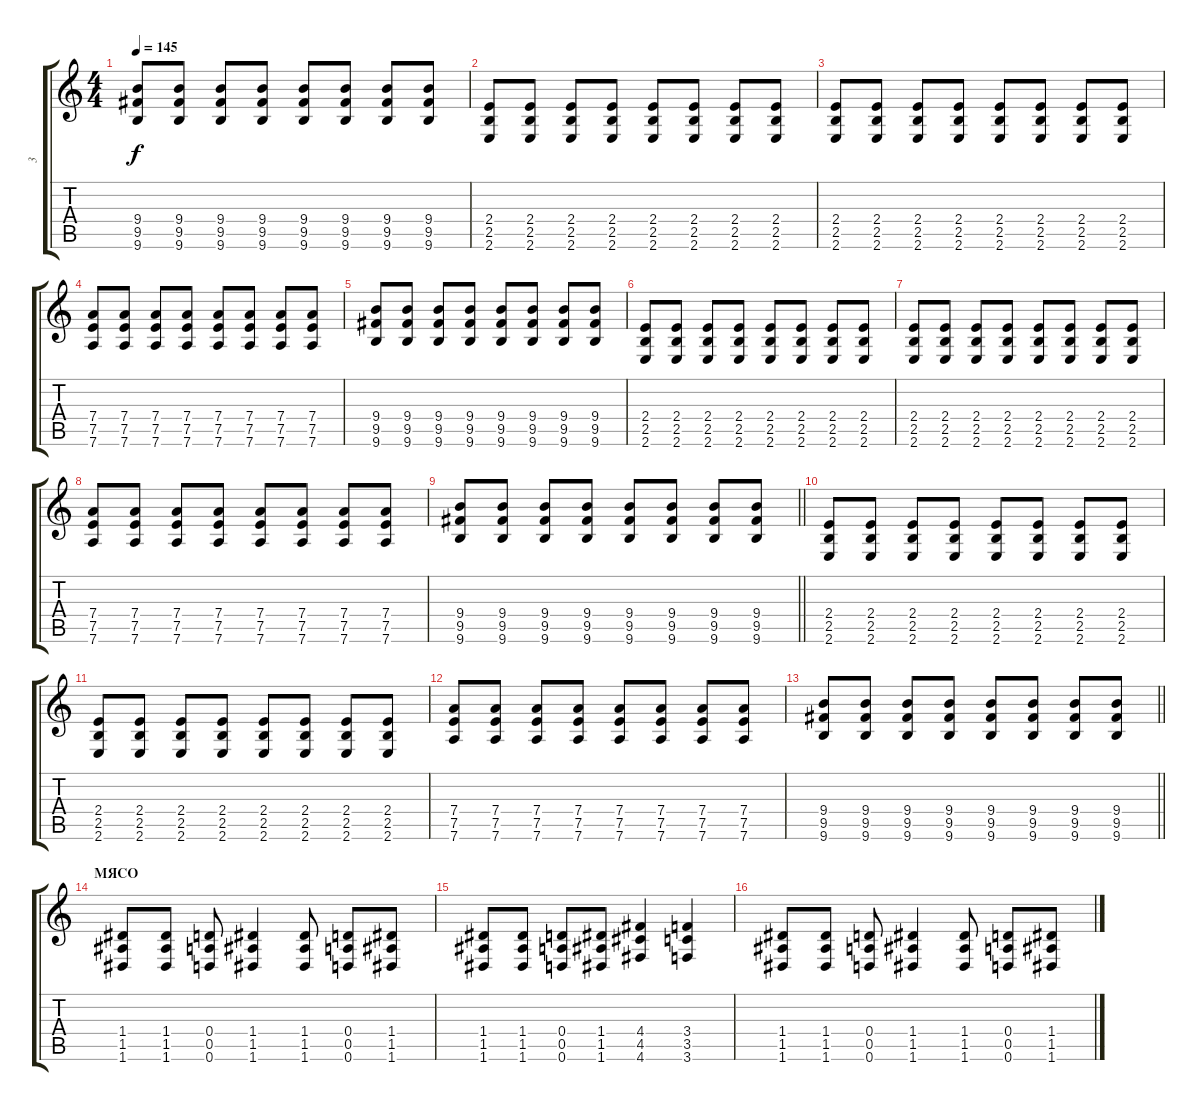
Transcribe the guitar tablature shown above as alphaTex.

\track ("3" "3") {instrument distortionguitar}
\staff {score tabs}
\tuning (E4 B3 G3 D3 A2 D2) {hide}
\ts (4 4)
\tempo 145
\clef g2
\ks c
(9.4 9.5 9.6).8{dy f} (9.4 9.5 9.6).8 (9.4 9.5 9.6).8 (9.4 9.5 9.6).8 (9.4 9.5 9.6).8 (9.4 9.5 9.6).8 (9.4 9.5 9.6).8 (9.4 9.5 9.6).8 |
(2.4 2.5 2.6).8 (2.4 2.5 2.6).8 (2.4 2.5 2.6).8 (2.4 2.5 2.6).8 (2.4 2.5 2.6).8 (2.4 2.5 2.6).8 (2.4 2.5 2.6).8 (2.4 2.5 2.6).8 |
(2.4 2.5 2.6).8 (2.4 2.5 2.6).8 (2.4 2.5 2.6).8 (2.4 2.5 2.6).8 (2.4 2.5 2.6).8 (2.4 2.5 2.6).8 (2.4 2.5 2.6).8 (2.4 2.5 2.6).8 |
(7.4 7.5 7.6).8 (7.4 7.5 7.6).8 (7.4 7.5 7.6).8 (7.4 7.5 7.6).8 (7.4 7.5 7.6).8 (7.4 7.5 7.6).8 (7.4 7.5 7.6).8 (7.4 7.5 7.6).8 |
(9.4 9.5 9.6).8 (9.4 9.5 9.6).8 (9.4 9.5 9.6).8 (9.4 9.5 9.6).8 (9.4 9.5 9.6).8 (9.4 9.5 9.6).8 (9.4 9.5 9.6).8 (9.4 9.5 9.6).8 |
(2.4 2.5 2.6).8 (2.4 2.5 2.6).8 (2.4 2.5 2.6).8 (2.4 2.5 2.6).8 (2.4 2.5 2.6).8 (2.4 2.5 2.6).8 (2.4 2.5 2.6).8 (2.4 2.5 2.6).8 |
(2.4 2.5 2.6).8 (2.4 2.5 2.6).8 (2.4 2.5 2.6).8 (2.4 2.5 2.6).8 (2.4 2.5 2.6).8 (2.4 2.5 2.6).8 (2.4 2.5 2.6).8 (2.4 2.5 2.6).8 |
(7.4 7.5 7.6).8 (7.4 7.5 7.6).8 (7.4 7.5 7.6).8 (7.4 7.5 7.6).8 (7.4 7.5 7.6).8 (7.4 7.5 7.6).8 (7.4 7.5 7.6).8 (7.4 7.5 7.6).8 |
\barLineRight lightlight
(9.4 9.5 9.6).8 (9.4 9.5 9.6).8 (9.4 9.5 9.6).8 (9.4 9.5 9.6).8 (9.4 9.5 9.6).8 (9.4 9.5 9.6).8 (9.4 9.5 9.6).8 (9.4 9.5 9.6).8 |
(2.4 2.5 2.6).8 (2.4 2.5 2.6).8 (2.4 2.5 2.6).8 (2.4 2.5 2.6).8 (2.4 2.5 2.6).8 (2.4 2.5 2.6).8 (2.4 2.5 2.6).8 (2.4 2.5 2.6).8 |
(2.4 2.5 2.6).8 (2.4 2.5 2.6).8 (2.4 2.5 2.6).8 (2.4 2.5 2.6).8 (2.4 2.5 2.6).8 (2.4 2.5 2.6).8 (2.4 2.5 2.6).8 (2.4 2.5 2.6).8 |
(7.4 7.5 7.6).8 (7.4 7.5 7.6).8 (7.4 7.5 7.6).8 (7.4 7.5 7.6).8 (7.4 7.5 7.6).8 (7.4 7.5 7.6).8 (7.4 7.5 7.6).8 (7.4 7.5 7.6).8 |
\barLineRight lightlight
(9.4 9.5 9.6).8 (9.4 9.5 9.6).8 (9.4 9.5 9.6).8 (9.4 9.5 9.6).8 (9.4 9.5 9.6).8 (9.4 9.5 9.6).8 (9.4 9.5 9.6).8 (9.4 9.5 9.6).8 |
\section ("" "МЯСО")
(1.4 1.5 1.6).8 (1.4 1.5 1.6).8 (0.4 0.5 0.6).8 (1.4 1.5 1.6).4 (1.4 1.5 1.6).8 (0.4 0.5 0.6).8 (1.4 1.5 1.6).8 |
(1.4 1.5 1.6).8 (1.4 1.5 1.6).8 (0.4 0.5 0.6).8 (1.4 1.5 1.6).8 (4.4 4.5 4.6).4 (3.4 3.5 3.6).4 |
(1.4 1.5 1.6).8 (1.4 1.5 1.6).8 (0.4 0.5 0.6).8 (1.4 1.5 1.6).4 (1.4 1.5 1.6).8 (0.4 0.5 0.6).8 (1.4 1.5 1.6).8
